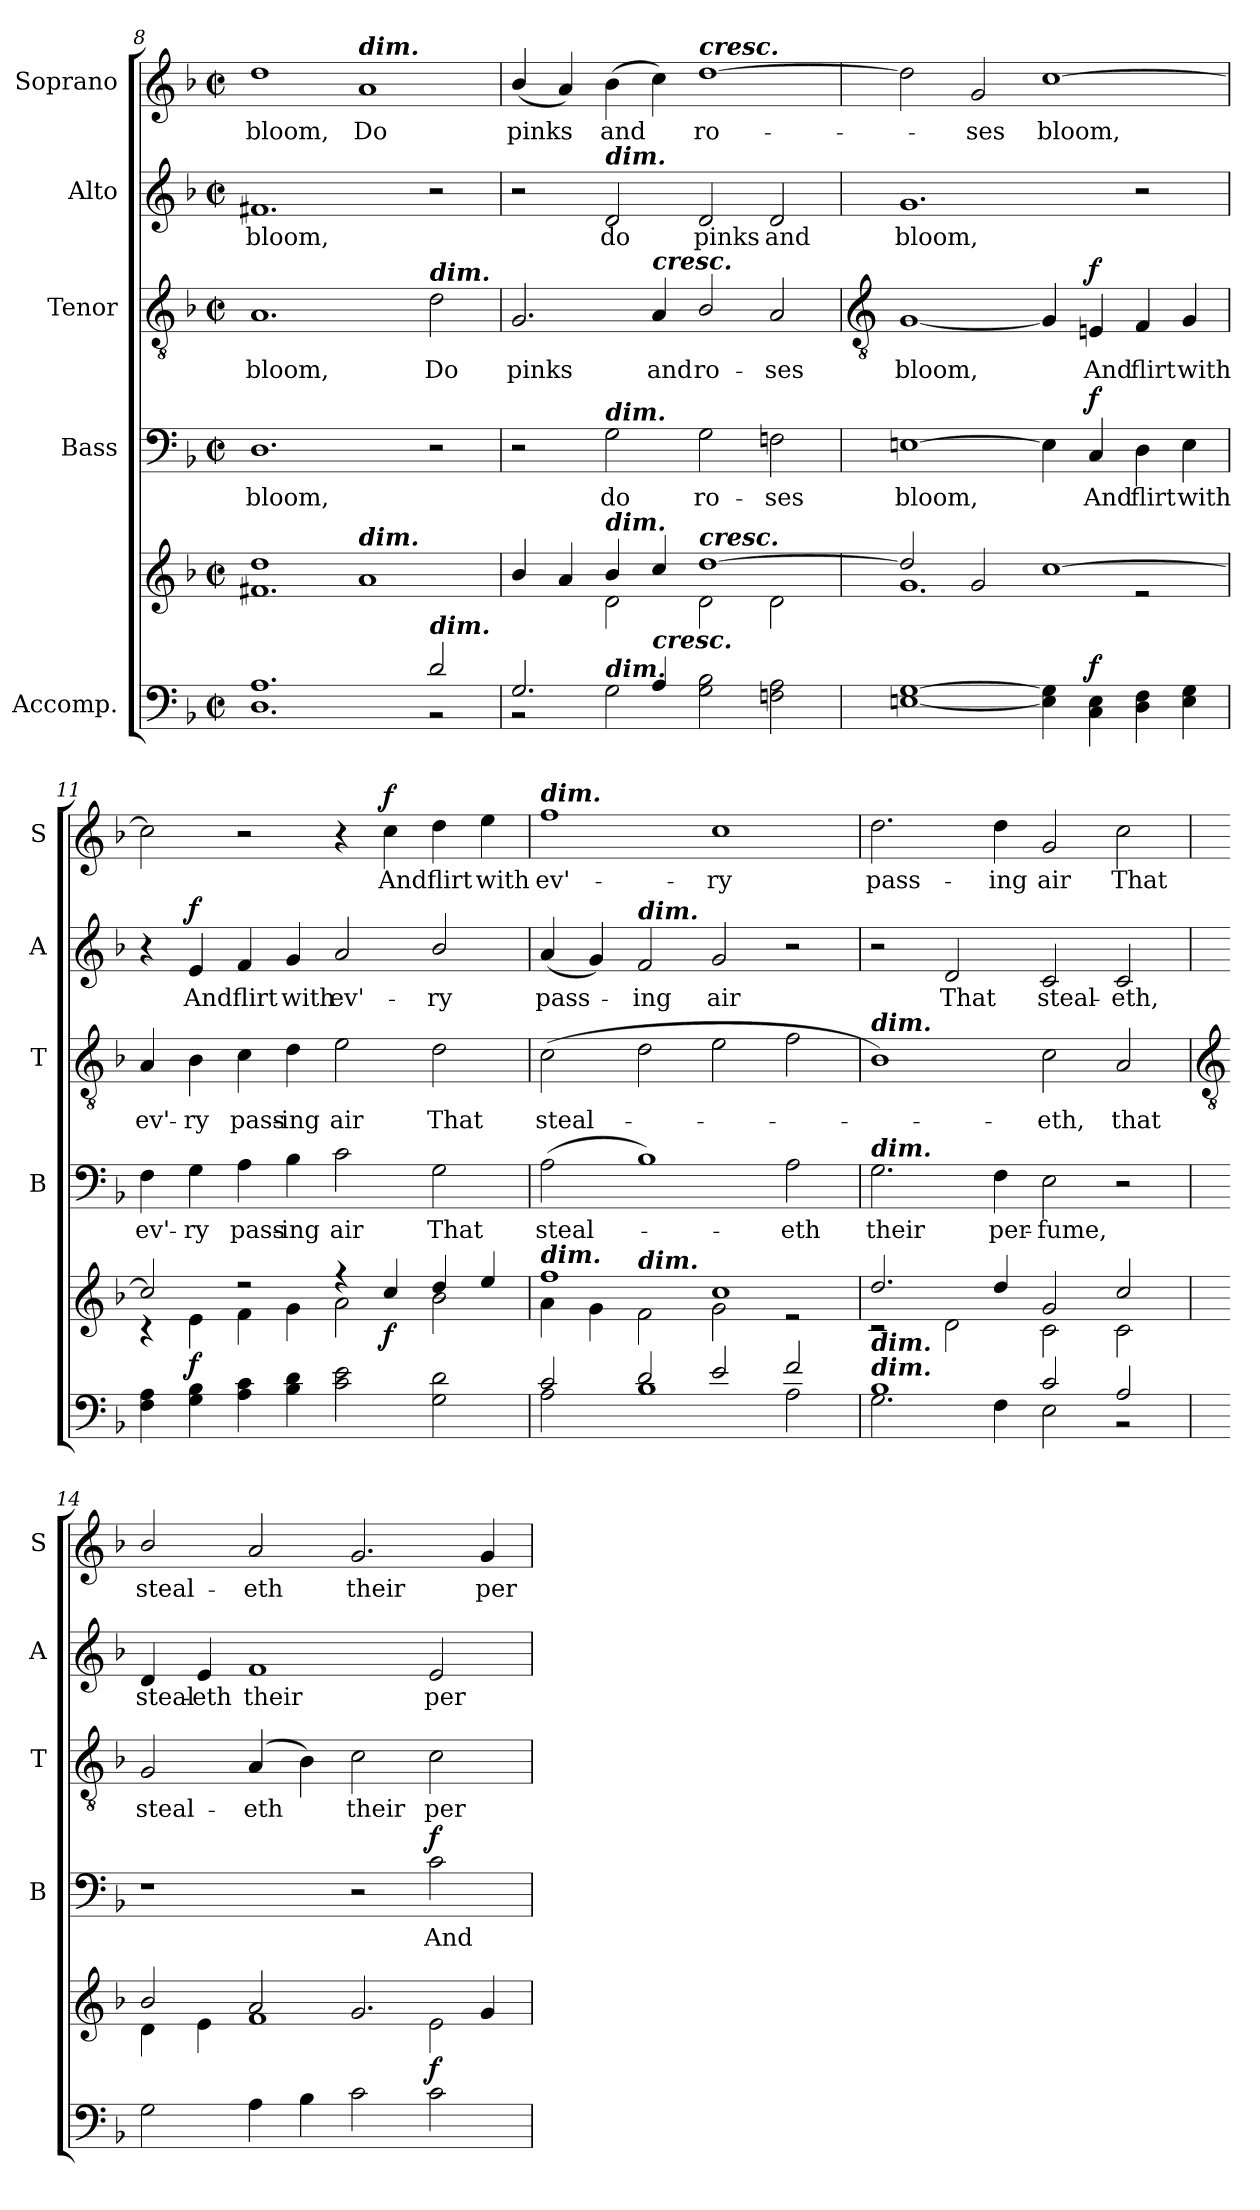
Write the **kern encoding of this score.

**kern	**kern	**dynam	**kern	**text	**dynam	**kern	**text	**dynam	**kern	**text	**dynam	**kern	**text	**dynam
*part5	*part5	*part5	*part4	*part4	*part4	*part3	*part3	*part3	*part2	*part2	*part2	*part1	*part1	*part1
*staff6	*staff5	*staff5/6	*staff4	*staff4	*staff4	*staff3	*staff3	*staff3	*staff2	*staff2	*staff2	*staff1	*staff1	*staff1
*I"Accomp.	*	*	*I"Bass	*	*	*I"Tenor	*	*	*I"Alto	*	*	*I"Soprano	*	*
*	*	*	*I'B	*	*	*I'T	*	*	*I'A	*	*	*I'S	*	*
*clefF4	*clefG2	*	*clefF4	*	*	*clefGv2	*	*	*clefG2	*	*	*clefG2	*	*
*k[b-]	*k[b-]	*	*k[b-]	*	*	*k[b-]	*	*	*k[b-]	*	*	*k[b-]	*	*
*F:	*F:	*	*F:	*	*	*F:	*	*	*F:	*	*	*F:	*	*
*M4/2	*M4/2	*	*M4/2	*	*	*M4/2	*	*	*M4/2	*	*	*M4/2	*	*
*met(c|)	*met(c|)	*	*met(c|)	*	*	*met(c|)	*	*	*met(c|)	*	*	*met(c|)	*	*
=8	=8	=8	=8	=8	=8	=8	=8	=8	=8	=8	=8	=8	=8	=8
*^	*^	*	*	*	*	*	*	*	*	*	*	*	*	*
!	!	!	!	!	!	!LO:LY:b	!	!	!LO:LY:b	!	!	!LO:LY:b	!	!	!LO:LY:b	!
1.A/	1.D\	1dd/	1.f#X\	.	1.D	bloom,	.	1.A	bloom,	.	1.f#X	bloom,	.	1dd	bloom,	.
!	!	!	!	!	!	!	!	!	!	!	!	!	!	!LO:TX:a:Bi:t=dim.	!	!
!	!	!LO:TX:a:Bi:t=dim.	!	!	!	!	!	!	!	!	!	!	!	!	!	!
!	!	!	!	!	!	!	!	!	!	!	!	!	!	!	!LO:LY:b	!
.	.	1a/	.	.	.	.	.	.	.	.	.	.	.	1a	Do	.
!	!	!	!	!	!	!	!	!LO:TX:a:Bi:t=dim.	!	!	!	!	!	!	!	!
!LO:TX:a:Bi:t=dim.	!	!	!	!	!	!	!	!	!	!	!	!	!	!	!	!
!	!	!	!	!	!	!	!	!	!LO:LY:b	!	!	!	!	!	!	!
2d/	2r	.	2ryy	.	2r	.	.	2d	Do	.	2r	.	.	.	.	.
=9	=9	=9	=9	=9	=9	=9	=9	=9	=9	=9	=9	=9	=9	=9	=9	=9
!	!	!	!	!	!	!	!	!	!LO:LY:b	!	!	!	!	!	!LO:LY:b	!
2.G/	2r	4b-/	2ryy	.	2r	.	.	2.G	pinks	.	2r	.	.	(<4b-/	pinks	.
.	.	4a/	.	.	.	.	.	.	.	.	.	.	.	4a)	.	.
!	!	!	!	!	!	!	!	!	!	!	!LO:TX:a:Bi:t=dim.	!	!	!	!	!
!	!	!	!	!	!LO:TX:a:Bi:t=dim.	!	!	!	!	!	!	!	!	!	!	!
!	!	!LO:TX:a:Bi:t=dim.	!	!	!	!	!	!	!	!	!	!	!	!	!	!
!	!LO:TX:a:Bi:t=dim.	!	!	!	!	!	!	!	!	!	!	!	!	!	!	!
!	!	!	!	!	!	!LO:LY:b	!	!	!	!	!	!LO:LY:b	!	!	!LO:LY:b	!
.	2G\	4b-/	2d\	.	2G	do	.	.	.	.	2d	do	.	(>4b-	and	.
!	!	!	!	!	!	!	!	!LO:TX:a:Bi:t=cresc.	!	!	!	!	!	!	!	!
!LO:TX:a:Bi:t=cresc.	!	!	!	!	!	!	!	!	!	!	!	!	!	!	!	!
!	!	!	!	!	!	!	!	!	!LO:LY:b	!	!	!	!	!	!	!
4A/	.	4cc/	.	.	.	.	.	4A	and	.	.	.	.	4cc)	.	.
!	!	!	!	!	!	!	!	!	!	!	!	!	!	!LO:TX:a:Bi:t=cresc.	!	!
!	!	!LO:TX:a:Bi:t=cresc.	!	!	!	!	!	!	!	!	!	!	!	!	!	!
!	!	!	!	!	!	!LO:LY:b	!	!	!LO:LY:b	!	!	!LO:LY:b	!	!	!LO:LY:b	!
1ryy	2G\ 2B-\	[1dd/	2d\	.	2G	ro-	.	2B-/	ro-	.	2d	pinks	.	[1dd	ro-	.
!	!	!	!	!	!	!LO:LY:b	!	!	!LO:LY:b	!	!	!LO:LY:b	!	!	!	!
.	2Fn\ 2A\	.	2d\	.	2Fn	-ses	.	2A	-ses	.	2d	and	.	.	.	.
!!LO:LB:g=z
=10	=10	=10	=10	=10	=10	=10	=10	=10	=10	=10	=10	=10	=10	=10	=10	=10
*	*	*	*	*	*	*	*	*clefGv2	*	*	*	*	*	*	*	*
!	!	!	!	!	!	!LO:LY:b	!	!	!LO:LY:b	!	!	!LO:LY:b	!	!	!	!
1ryy	[1En\ [1G\	2dd/]	1.g\	.	[1En	bloom,	.	[1G	bloom,	.	1.g	bloom,	.	2dd]	.	.
!	!	!	!	!	!	!	!	!	!	!	!	!	!	!	!LO:LY:b	!
.	.	2g/	.	.	.	.	.	.	.	.	.	.	.	2g	ses	.
!	!	!	!	!	!	!	!	!	!	!	!	!	!	!	!LO:LY:b	!
4ryy	4E\] 4G\]	[1cc/	.	.	4E]	.	.	4G]	.	.	.	.	.	[1cc	bloom,	.
!	!	!	!	!LO:DY:a=2	!	!LO:LY:b	!LO:DY:b	!	!LO:LY:b	!LO:DY:b	!	!	!	!	!	!
2.ryy	4C\ 4E\	.	.	f	4C	And	f	4En	And	f	.	.	.	.	.	.
!	!	!	!	!	!	!LO:LY:b	!	!	!LO:LY:b	!	!	!	!	!	!	!
.	4D\ 4F\	.	2r	.	4D	flirt	.	4F	flirt	.	2r	.	.	.	.	.
!	!	!	!	!	!	!LO:LY:b	!	!	!LO:LY:b	!	!	!	!	!	!	!
.	4E\ 4G\	.	.	.	4E	with	.	4G	with	.	.	.	.	.	.	.
=11	=11	=11	=11	=11	=11	=11	=11	=11	=11	=11	=11	=11	=11	=11	=11	=11
!	!	!	!	!	!	!LO:LY:b	!	!	!LO:LY:b	!	!	!	!	!	!	!
1ryy	4F\ 4A\	2cc/]	4r	.	4F	ev'-	.	4A	ev'-	.	4r	.	.	2cc]	.	.
!	!	!	!	!LO:DY:b	!	!LO:LY:b	!	!	!LO:LY:b	!	!	!LO:LY:b	!LO:DY:b	!	!	!
.	4G\ 4B-\	.	4e\	f	4G	-ry	.	4B-	-ry	.	4e	And	f	.	.	.
!	!	!	!	!	!	!LO:LY:b	!	!	!LO:LY:b	!	!	!LO:LY:b	!	!	!	!
.	4A\ 4c\	2r	4f\	.	4A	pass-	.	4c	pass-	.	4f	flirt	.	2r	.	.
!	!	!	!	!	!	!LO:LY:b	!	!	!LO:LY:b	!	!	!LO:LY:b	!	!	!	!
.	4B-\ 4d\	.	4g\	.	4B-	-ing	.	4d	-ing	.	4g	with	.	.	.	.
!	!	!	!	!	!	!LO:LY:b	!	!	!LO:LY:b	!	!	!LO:LY:b	!	!	!	!
1ryy	2c\ 2e\	4r	2a\	.	2c	air	.	2e	air	.	2a	ev'-	.	4r	.	.
!	!	!	!	!LO:DY:b	!	!	!	!	!	!	!	!	!	!	!LO:LY:b	!LO:DY:b
.	.	4cc/	.	f	.	.	.	.	.	.	.	.	.	4cc	And	f
!	!	!	!	!	!	!LO:LY:b	!	!	!LO:LY:b	!	!	!LO:LY:b	!	!	!LO:LY:b	!
.	2G\ 2d\	4dd/	2b-\	.	2G	That	.	2d	That	.	2b-/	-ry	.	4dd	flirt	.
!	!	!	!	!	!	!	!	!	!	!	!	!	!	!	!LO:LY:b	!
.	.	4ee/	.	.	.	.	.	.	.	.	.	.	.	4ee	with	.
=12	=12	=12	=12	=12	=12	=12	=12	=12	=12	=12	=12	=12	=12	=12	=12	=12
!	!	!	!	!	!	!	!	!	!	!	!	!	!	!LO:TX:a:Bi:t=dim.	!	!
!	!	!LO:TX:a:Bi:t=dim.	!	!	!	!	!	!	!	!	!	!	!	!	!	!
!	!	!	!	!	!	!LO:LY:b	!	!	!LO:LY:b	!	!	!LO:LY:b	!	!	!LO:LY:b	!
2c/	2A\	1ff/	4a\	.	(>2A	steal-	.	(>2c	steal-	.	(<4a	pass-	.	1ff	ev'-	.
.	.	.	4g\	.	.	.	.	.	.	.	4g)	.	.	.	.	.
!	!	!	!	!	!	!	!	!	!	!	!LO:TX:a:Bi:t=dim.	!	!	!	!	!
!	!	!	!LO:TX:a:Bi:t=dim.	!	!	!	!	!	!	!	!	!	!	!	!	!
!	!	!	!	!	!	!	!	!	!	!	!	!LO:LY:b	!	!	!	!
2d/	1B-\	.	2f\	.	1B-)	.	.	2d	.	.	2f	ing	.	.	.	.
!	!	!	!	!	!	!	!	!	!	!	!	!LO:LY:b	!	!	!LO:LY:b	!
2e/	.	1cc/	2g\	.	.	.	.	2e	.	.	2g	air	.	1cc	-ry	.
!	!	!	!	!	!	!LO:LY:b	!	!	!	!	!	!	!	!	!	!
2f/	2A\	.	2r	.	2A	eth	.	2f	.	.	2r	.	.	.	.	.
=13	=13	=13	=13	=13	=13	=13	=13	=13	=13	=13	=13	=13	=13	=13	=13	=13
!	!	!	!	!	!	!	!	!LO:TX:a:Bi:t=dim.	!	!	!	!	!	!	!	!
!	!	!	!	!	!LO:TX:a:Bi:t=dim.	!	!	!	!	!	!	!	!	!	!	!
!LO:TX:a:Bi:t=dim.	!	!	!	!	!	!	!	!	!	!	!	!	!	!	!	!
!LO:TX:a:Bi:t=dim.	!	!	!	!	!	!	!	!	!	!	!	!	!	!	!	!
!	!	!	!	!	!	!LO:LY:b	!	!	!	!	!	!	!	!	!LO:LY:b	!
1B-/	2.G\	2.dd/	2r	.	2.G	their	.	1B-)	.	.	2r	.	.	2.dd	pass-	.
!	!	!	!	!	!	!	!	!	!	!	!	!LO:LY:b	!	!	!	!
.	.	.	2d\	.	.	.	.	.	.	.	2d	That	.	.	.	.
!	!	!	!	!	!	!LO:LY:b	!	!	!	!	!	!	!	!	!LO:LY:b	!
.	4F\	4dd/	.	.	4F	per-	.	.	.	.	.	.	.	4dd	-ing	.
!	!	!	!	!	!	!LO:LY:b	!	!	!LO:LY:b	!	!	!LO:LY:b	!	!	!LO:LY:b	!
2c/	2E\	2g/	2c\	.	2E	-fume,	.	2c	eth,	.	2c	steal-	.	2g	air	.
!	!	!	!	!	!	!	!	!	!LO:LY:b	!	!	!LO:LY:b	!	!	!LO:LY:b	!
2A/	2r	2cc/	2c\	.	2r	.	.	2A	that	.	2c	-eth,	.	2cc	That	.
*v	*v	*	*	*	*	*	*	*	*	*	*	*	*	*	*	*
!!LO:LB:g=z
=14	=14	=14	=14	=14	=14	=14	=14	=14	=14	=14	=14	=14	=14	=14	=14
*	*	*	*	*	*	*	*clefGv2	*	*	*	*	*	*	*	*
*^	*	*	*	*	*	*	*	*	*	*	*	*	*	*	*
!	!	!	!	!	!	!	!	!	!LO:LY:b	!	!	!LO:LY:b	!	!	!LO:LY:b	!
*v	*v	*	*	*	*	*	*	*	*	*	*	*	*	*	*	*
2G	2b-/	4d\	.	1r	.	.	2G	steal-	.	4d	steal-	.	2b-/	steal-	.
!	!	!	!	!	!	!	!	!	!	!	!LO:LY:b	!	!	!	!
.	.	4e\	.	.	.	.	.	.	.	4e	-eth	.	.	.	.
!	!	!	!	!	!	!	!	!LO:LY:b	!	!	!LO:LY:b	!	!	!LO:LY:b	!
4A	2a/	1f\	.	.	.	.	(<4A	-eth	.	1f	their	.	2a	-eth	.
4B-	.	.	.	.	.	.	4B-)	.	.	.	.	.	.	.	.
!	!	!	!	!	!	!	!	!LO:LY:b	!	!	!	!	!	!LO:LY:b	!
2c	2.g/	.	.	2r	.	.	2c	their	.	.	.	.	2.g	their	.
!	!	!	!LO:DY:a=2	!	!LO:LY:b	!LO:DY:b	!	!LO:LY:b	!	!	!LO:LY:b	!	!	!	!
2c	.	2e\	f	2c	And	f	2c	per-	.	2e	per-	.	.	.	.
!	!	!	!	!	!	!	!	!	!	!	!	!	!	!LO:LY:b	!
.	4g/	.	.	.	.	.	.	.	.	.	.	.	4g	per-	.
*	*v	*v	*	*	*	*	*	*	*	*	*	*	*	*	*
=	=	=	=	=	=	=	=	=	=	=	=	=	=	=
*-	*-	*-	*-	*-	*-	*-	*-	*-	*-	*-	*-	*-	*-	*-
